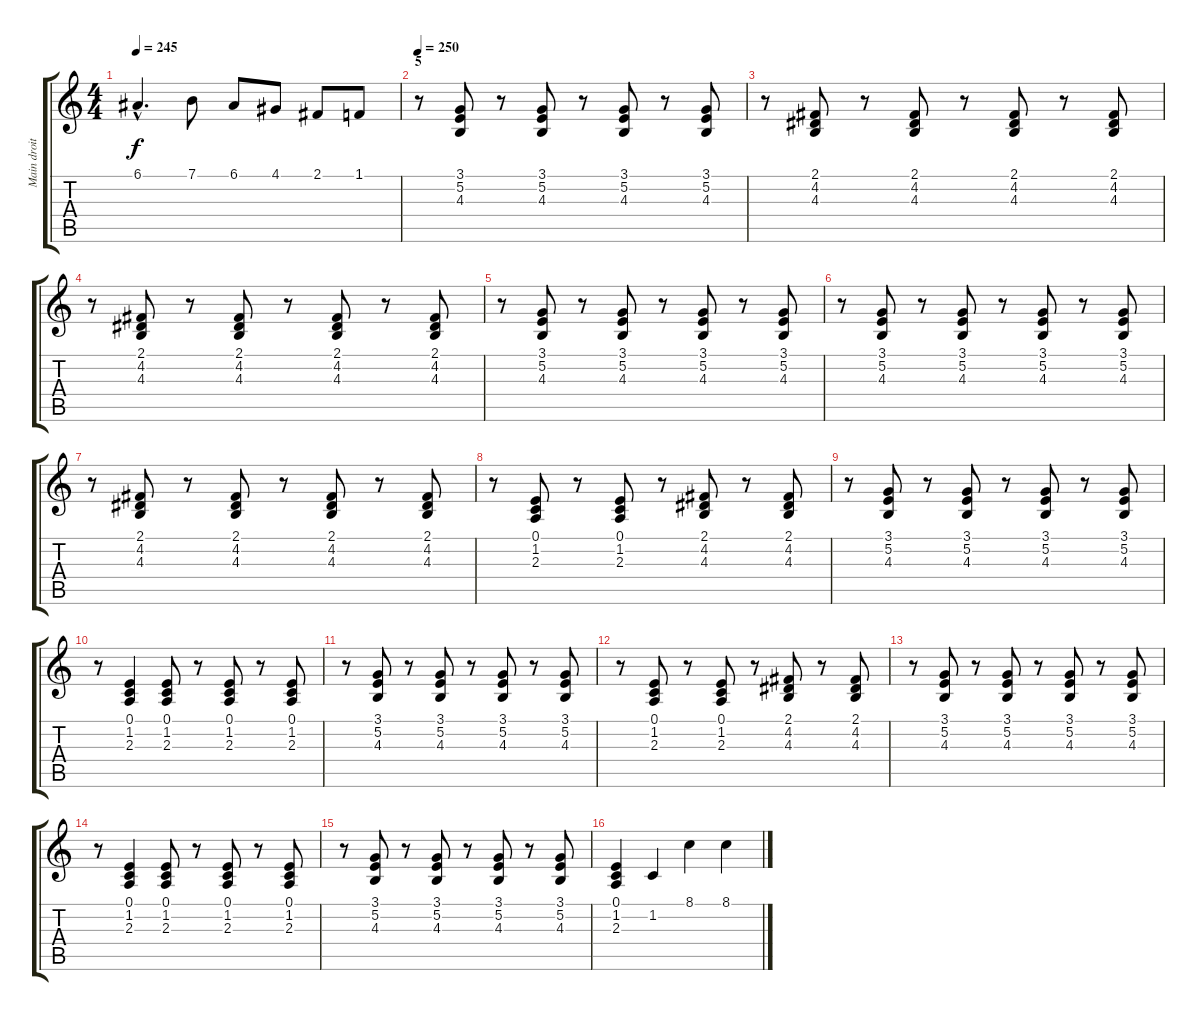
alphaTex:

\track ("Main droite" "Main droit") {instrument acousticgrandpiano}
\staff {score tabs}
\tuning (E4 B3 G3 D3 A2 E2) {hide}
\ts (4 4)
\tempo 245
\clef g2
\ks c
6.1{hac}.4{d dy f} 7.1.8 6.1.8 4.1.8 2.1.8 1.1.8 |
\section ("" "5")
\tempo 250
r.8 (3.1 5.2 4.3).8 r.8 (3.1 5.2 4.3).8 r.8 (3.1 5.2 4.3).8 r.8 (3.1 5.2 4.3).8 |
r.8 (2.1 4.2 4.3).8 r.8 (2.1 4.2 4.3).8 r.8 (2.1 4.2 4.3).8 r.8 (2.1 4.2 4.3).8 |
r.8 (2.1 4.2 4.3).8 r.8 (2.1 4.2 4.3).8 r.8 (2.1 4.2 4.3).8 r.8 (2.1 4.2 4.3).8 |
r.8 (3.1 5.2 4.3).8 r.8 (3.1 5.2 4.3).8 r.8 (3.1 5.2 4.3).8 r.8 (3.1 5.2 4.3).8 |
r.8 (3.1 5.2 4.3).8 r.8 (3.1 5.2 4.3).8 r.8 (3.1 5.2 4.3).8 r.8 (3.1 5.2 4.3).8 |
r.8 (2.1 4.2 4.3).8 r.8 (2.1 4.2 4.3).8 r.8 (2.1 4.2 4.3).8 r.8 (2.1 4.2 4.3).8 |
r.8 (0.1 1.2 2.3).8 r.8 (0.1 1.2 2.3).8 r.8 (2.1 4.2 4.3).8 r.8 (2.1 4.2 4.3).8 |
r.8 (3.1 5.2 4.3).8 r.8 (3.1 5.2 4.3).8 r.8 (3.1 5.2 4.3).8 r.8 (3.1 5.2 4.3).8 |
r.8 (0.1 1.2 2.3).4 (0.1 1.2 2.3).8 r.8 (0.1 1.2 2.3).8 r.8 (0.1 1.2 2.3).8 |
r.8 (3.1 5.2 4.3).8 r.8 (3.1 5.2 4.3).8 r.8 (3.1 5.2 4.3).8 r.8 (3.1 5.2 4.3).8 |
r.8 (0.1 1.2 2.3).8 r.8 (0.1 1.2 2.3).8 r.8 (2.1 4.2 4.3).8 r.8 (2.1 4.2 4.3).8 |
r.8 (3.1 5.2 4.3).8 r.8 (3.1 5.2 4.3).8 r.8 (3.1 5.2 4.3).8 r.8 (3.1 5.2 4.3).8 |
r.8 (0.1 1.2 2.3).4 (0.1 1.2 2.3).8 r.8 (0.1 1.2 2.3).8 r.8 (0.1 1.2 2.3).8 |
r.8 (3.1 5.2 4.3).8 r.8 (3.1 5.2 4.3).8 r.8 (3.1 5.2 4.3).8 r.8 (3.1 5.2 4.3).8 |
(0.1 1.2 2.3).4 1.2.4 8.1.4 8.1.4
